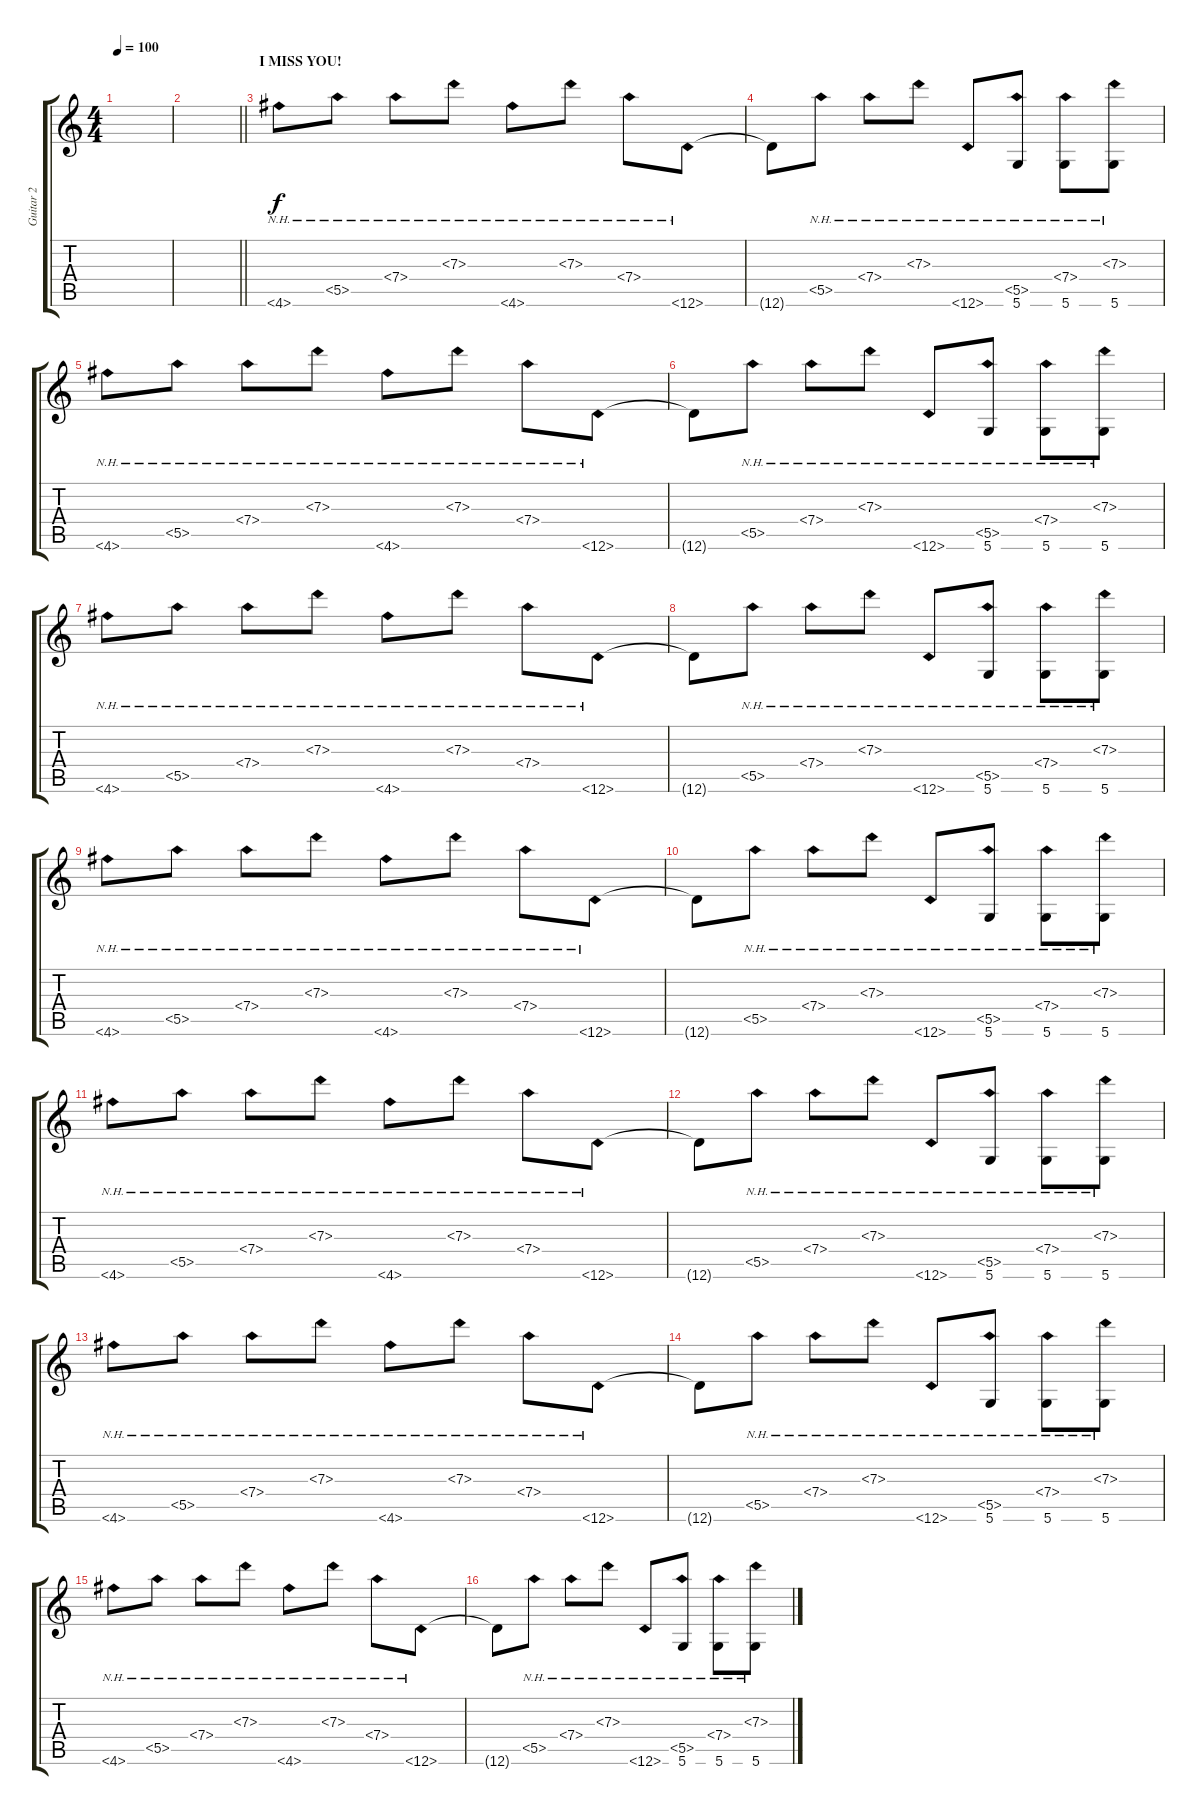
\track ("Guitar 2" "Guitar 2") {instrument electricguitarclean}
\staff {score tabs}
\tuning (E4 B3 G3 D3 A2 D2) {hide}
\ts (4 4)
\tempo 100
\clef g2
\ks c
|
\barLineRight lightlight
|
\section ("" "I MISS YOU!")
4.6{nh}.8{volume 4 instrument overdrivenguitar} 5.5{nh}.8 7.4{nh}.8 7.3{nh}.8 4.6{nh}.8 7.3{nh}.8 7.4{nh}.8 12.6{nh}.8 |
12.6{t}.8 5.5{nh}.8 7.4{nh}.8 7.3{nh}.8 12.6{nh}.8 (5.5{nh} 5.6).8 (7.4{nh} 5.6).8 (7.3{nh} 5.6).8 |
4.6{nh}.8 5.5{nh}.8 7.4{nh}.8 7.3{nh}.8 4.6{nh}.8 7.3{nh}.8 7.4{nh}.8 12.6{nh}.8 |
12.6{t}.8 5.5{nh}.8 7.4{nh}.8 7.3{nh}.8 12.6{nh}.8 (5.5{nh} 5.6).8 (7.4{nh} 5.6).8 (7.3{nh} 5.6).8 |
4.6{nh}.8 5.5{nh}.8 7.4{nh}.8 7.3{nh}.8 4.6{nh}.8 7.3{nh}.8 7.4{nh}.8 12.6{nh}.8 |
12.6{t}.8 5.5{nh}.8 7.4{nh}.8 7.3{nh}.8 12.6{nh}.8 (5.5{nh} 5.6).8 (7.4{nh} 5.6).8 (7.3{nh} 5.6).8 |
4.6{nh}.8 5.5{nh}.8 7.4{nh}.8 7.3{nh}.8 4.6{nh}.8 7.3{nh}.8 7.4{nh}.8 12.6{nh}.8 |
12.6{t}.8 5.5{nh}.8 7.4{nh}.8 7.3{nh}.8 12.6{nh}.8 (5.5{nh} 5.6).8 (7.4{nh} 5.6).8 (7.3{nh} 5.6).8 |
4.6{nh}.8 5.5{nh}.8 7.4{nh}.8 7.3{nh}.8 4.6{nh}.8 7.3{nh}.8 7.4{nh}.8 12.6{nh}.8 |
12.6{t}.8 5.5{nh}.8 7.4{nh}.8 7.3{nh}.8 12.6{nh}.8 (5.5{nh} 5.6).8 (7.4{nh} 5.6).8 (7.3{nh} 5.6).8 |
4.6{nh}.8 5.5{nh}.8 7.4{nh}.8 7.3{nh}.8 4.6{nh}.8 7.3{nh}.8 7.4{nh}.8 12.6{nh}.8 |
12.6{t}.8 5.5{nh}.8 7.4{nh}.8 7.3{nh}.8 12.6{nh}.8 (5.5{nh} 5.6).8 (7.4{nh} 5.6).8 (7.3{nh} 5.6).8 |
4.6{nh}.8 5.5{nh}.8 7.4{nh}.8 7.3{nh}.8 4.6{nh}.8 7.3{nh}.8 7.4{nh}.8 12.6{nh}.8 |
12.6{t}.8 5.5{nh}.8 7.4{nh}.8 7.3{nh}.8 12.6{nh}.8 (5.5{nh} 5.6).8 (7.4{nh} 5.6).8 (7.3{nh} 5.6).8
